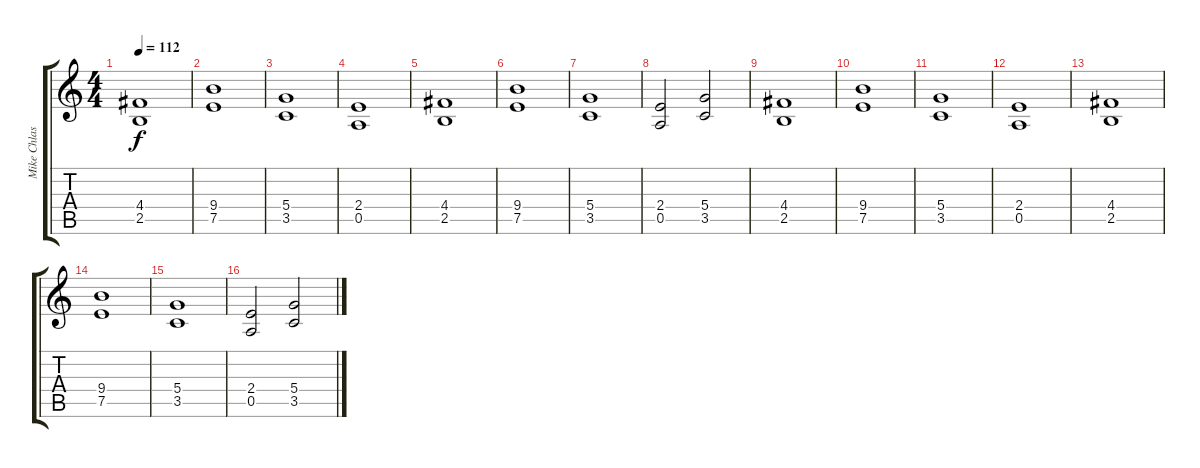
\track ("Mike Chlasciak" "Mike Chlas") {instrument distortionguitar}
\staff {score tabs}
\tuning (E4 B3 G3 D3 A2 E2) {hide}
\ts (4 4)
\tempo 112
\clef g2
\ks c
(4.4 2.5).1{dy f} |
(9.4 7.5).1 |
(5.4 3.5).1 |
(2.4 0.5).1 |
(4.4 2.5).1 |
(9.4 7.5).1 |
(5.4 3.5).1 |
(2.4 0.5).2 (5.4 3.5).2 |
(4.4 2.5).1 |
(9.4 7.5).1 |
(5.4 3.5).1 |
(2.4 0.5).1 |
(4.4 2.5).1 |
(9.4 7.5).1 |
(5.4 3.5).1 |
(2.4 0.5).2 (5.4 3.5).2
